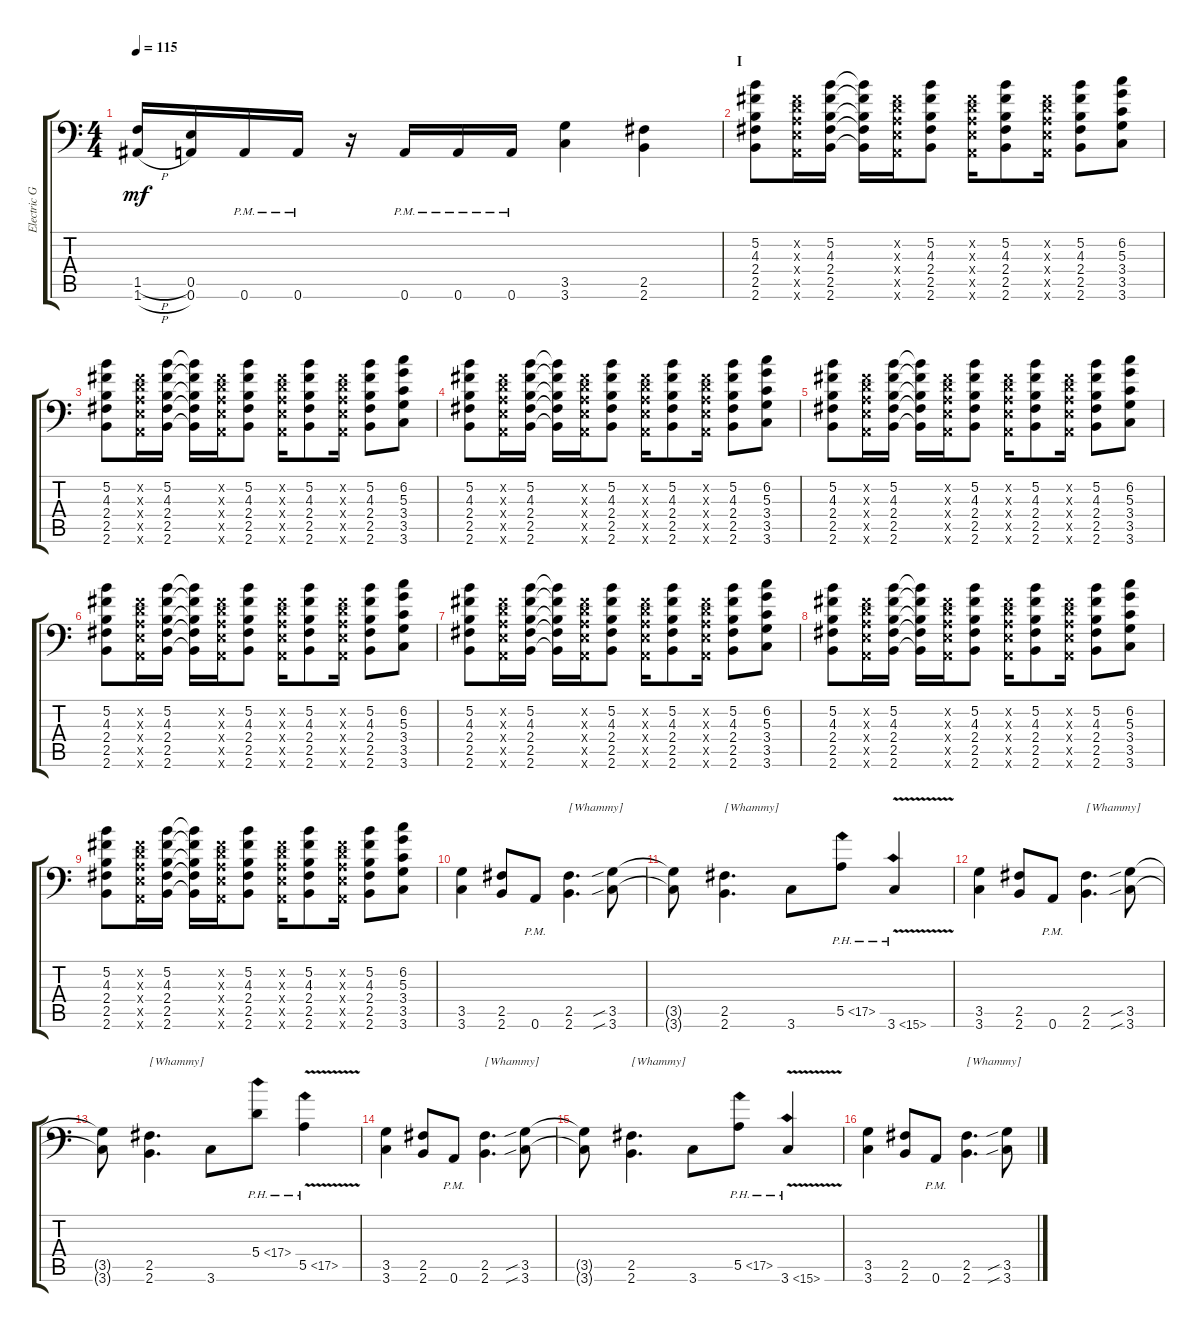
\track ("Electric Guitar II <麗>" "Electric G") {instrument distortionguitar}
\staff {score tabs}
\tuning (B3 Gb3 D3 A2 E2 A1) {hide}
\ts (4 4)
\tempo 115
\clef f4
\ks c
(1.5{h} 1.6{h}).16{dy mf} (0.5 0.6).16 0.6{pm}.16 0.6{pm}.16 r.16 0.6{pm}.16 0.6{pm}.16 0.6{pm}.16 (3.5 3.6).4 (2.5 2.6).4 |
\section ("" "I")
(5.2 4.3 2.4 2.5 2.6).8 (0.2{x} 0.3{x} 0.4{x} 0.5{x} 0.6{x}).16 (5.2 4.3 2.4 2.5 2.6).16 (5.2{t} 4.3{t} 2.4{t} 2.5{t} 2.6{t}).16 (0.2{x} 0.3{x} 0.4{x} 0.5{x} 0.6{x}).16 (5.2 4.3 2.4 2.5 2.6).8 (0.2{x} 0.3{x} 0.4{x} 0.5{x} 0.6{x}).16 (5.2 4.3 2.4 2.5 2.6).8 (0.2{x} 0.3{x} 0.4{x} 0.5{x} 0.6{x}).16 (5.2 4.3 2.4 2.5 2.6).8 (6.2 5.3 3.4 3.5 3.6).8 |
(5.2 4.3 2.4 2.5 2.6).8 (0.2{x} 0.3{x} 0.4{x} 0.5{x} 0.6{x}).16 (5.2 4.3 2.4 2.5 2.6).16 (5.2{t} 4.3{t} 2.4{t} 2.5{t} 2.6{t}).16 (0.2{x} 0.3{x} 0.4{x} 0.5{x} 0.6{x}).16 (5.2 4.3 2.4 2.5 2.6).8 (0.2{x} 0.3{x} 0.4{x} 0.5{x} 0.6{x}).16 (5.2 4.3 2.4 2.5 2.6).8 (0.2{x} 0.3{x} 0.4{x} 0.5{x} 0.6{x}).16 (5.2 4.3 2.4 2.5 2.6).8 (6.2 5.3 3.4 3.5 3.6).8 |
(5.2 4.3 2.4 2.5 2.6).8 (0.2{x} 0.3{x} 0.4{x} 0.5{x} 0.6{x}).16 (5.2 4.3 2.4 2.5 2.6).16 (5.2{t} 4.3{t} 2.4{t} 2.5{t} 2.6{t}).16 (0.2{x} 0.3{x} 0.4{x} 0.5{x} 0.6{x}).16 (5.2 4.3 2.4 2.5 2.6).8 (0.2{x} 0.3{x} 0.4{x} 0.5{x} 0.6{x}).16 (5.2 4.3 2.4 2.5 2.6).8 (0.2{x} 0.3{x} 0.4{x} 0.5{x} 0.6{x}).16 (5.2 4.3 2.4 2.5 2.6).8 (6.2 5.3 3.4 3.5 3.6).8 |
(5.2 4.3 2.4 2.5 2.6).8 (0.2{x} 0.3{x} 0.4{x} 0.5{x} 0.6{x}).16 (5.2 4.3 2.4 2.5 2.6).16 (5.2{t} 4.3{t} 2.4{t} 2.5{t} 2.6{t}).16 (0.2{x} 0.3{x} 0.4{x} 0.5{x} 0.6{x}).16 (5.2 4.3 2.4 2.5 2.6).8 (0.2{x} 0.3{x} 0.4{x} 0.5{x} 0.6{x}).16 (5.2 4.3 2.4 2.5 2.6).8 (0.2{x} 0.3{x} 0.4{x} 0.5{x} 0.6{x}).16 (5.2 4.3 2.4 2.5 2.6).8 (6.2 5.3 3.4 3.5 3.6).8 |
(5.2 4.3 2.4 2.5 2.6).8 (0.2{x} 0.3{x} 0.4{x} 0.5{x} 0.6{x}).16 (5.2 4.3 2.4 2.5 2.6).16 (5.2{t} 4.3{t} 2.4{t} 2.5{t} 2.6{t}).16 (0.2{x} 0.3{x} 0.4{x} 0.5{x} 0.6{x}).16 (5.2 4.3 2.4 2.5 2.6).8 (0.2{x} 0.3{x} 0.4{x} 0.5{x} 0.6{x}).16 (5.2 4.3 2.4 2.5 2.6).8 (0.2{x} 0.3{x} 0.4{x} 0.5{x} 0.6{x}).16 (5.2 4.3 2.4 2.5 2.6).8 (6.2 5.3 3.4 3.5 3.6).8 |
(5.2 4.3 2.4 2.5 2.6).8 (0.2{x} 0.3{x} 0.4{x} 0.5{x} 0.6{x}).16 (5.2 4.3 2.4 2.5 2.6).16 (5.2{t} 4.3{t} 2.4{t} 2.5{t} 2.6{t}).16 (0.2{x} 0.3{x} 0.4{x} 0.5{x} 0.6{x}).16 (5.2 4.3 2.4 2.5 2.6).8 (0.2{x} 0.3{x} 0.4{x} 0.5{x} 0.6{x}).16 (5.2 4.3 2.4 2.5 2.6).8 (0.2{x} 0.3{x} 0.4{x} 0.5{x} 0.6{x}).16 (5.2 4.3 2.4 2.5 2.6).8 (6.2 5.3 3.4 3.5 3.6).8 |
(5.2 4.3 2.4 2.5 2.6).8 (0.2{x} 0.3{x} 0.4{x} 0.5{x} 0.6{x}).16 (5.2 4.3 2.4 2.5 2.6).16 (5.2{t} 4.3{t} 2.4{t} 2.5{t} 2.6{t}).16 (0.2{x} 0.3{x} 0.4{x} 0.5{x} 0.6{x}).16 (5.2 4.3 2.4 2.5 2.6).8 (0.2{x} 0.3{x} 0.4{x} 0.5{x} 0.6{x}).16 (5.2 4.3 2.4 2.5 2.6).8 (0.2{x} 0.3{x} 0.4{x} 0.5{x} 0.6{x}).16 (5.2 4.3 2.4 2.5 2.6).8 (6.2 5.3 3.4 3.5 3.6).8 |
(5.2 4.3 2.4 2.5 2.6).8 (0.2{x} 0.3{x} 0.4{x} 0.5{x} 0.6{x}).16 (5.2 4.3 2.4 2.5 2.6).16 (5.2{t} 4.3{t} 2.4{t} 2.5{t} 2.6{t}).16 (0.2{x} 0.3{x} 0.4{x} 0.5{x} 0.6{x}).16 (5.2 4.3 2.4 2.5 2.6).8 (0.2{x} 0.3{x} 0.4{x} 0.5{x} 0.6{x}).16 (5.2 4.3 2.4 2.5 2.6).8 (0.2{x} 0.3{x} 0.4{x} 0.5{x} 0.6{x}).16 (5.2 4.3 2.4 2.5 2.6).8 (6.2 5.3 3.4 3.5 3.6).8 |
\section ("" "")
(3.5 3.6).4 (2.5 2.6).8 0.6{pm}.8 (2.5 2.6).4{d txt "[Whammy]"} (3.5{sib} 3.6{sib}).8 |
(3.5{t} 3.6{t}).8 (2.5 2.6).4{d txt "[Whammy]"} 3.6.8 5.5{ph 12}.8 3.6{ph 12 v}.4 |
(3.5 3.6).4 (2.5 2.6).8 0.6{pm}.8 (2.5 2.6).4{d txt "[Whammy]"} (3.5{sib} 3.6{sib}).8 |
(3.5{t} 3.6{t}).8 (2.5 2.6).4{d txt "[Whammy]"} 3.6.8 5.4{ph 12}.8 5.5{ph 12 v}.4 |
(3.5 3.6).4 (2.5 2.6).8 0.6{pm}.8 (2.5 2.6).4{d txt "[Whammy]"} (3.5{sib} 3.6{sib}).8 |
(3.5{t} 3.6{t}).8 (2.5 2.6).4{d txt "[Whammy]"} 3.6.8 5.5{ph 12}.8 3.6{ph 12 v}.4 |
(3.5 3.6).4 (2.5 2.6).8 0.6{pm}.8 (2.5 2.6).4{d txt "[Whammy]"} (3.5{sib} 3.6{sib}).8
